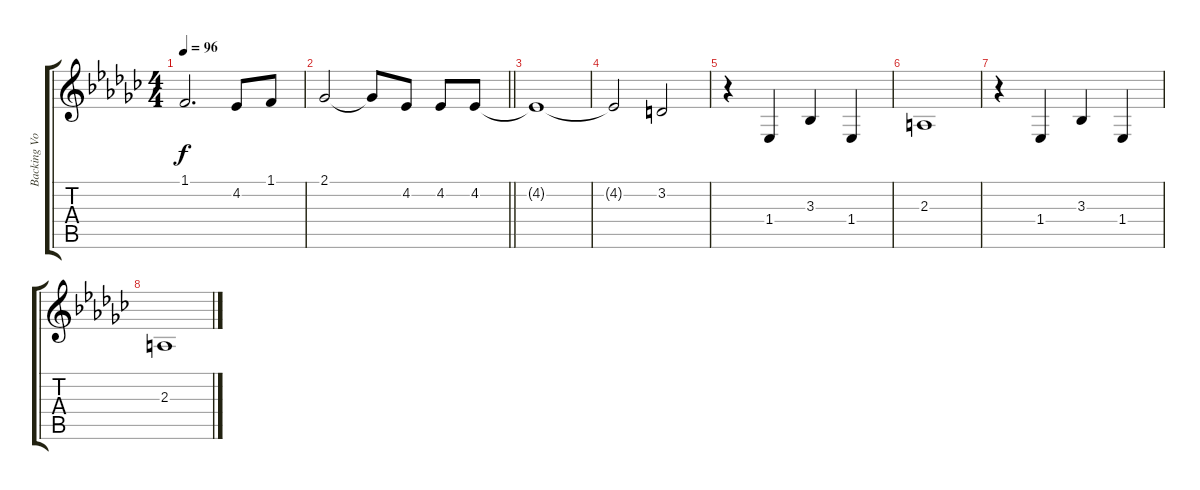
\track ("Backing Vocals" "Backing Vo") {instrument cello}
\staff {score tabs}
\tuning (E4 B3 G3 D3 A2 E2) {hide}
\ts (4 4)
\tempo 96
\clef g2
\ks gb
1.1.2{d dy f} 4.2.8 1.1.8 |
\barLineRight lightlight
2.1.2 2.1{t}.8 4.2.8 4.2.8 4.2.8 |
4.2{t}.1 |
4.2{t}.2 3.2.2 |
r.4 1.4.4 3.3.4 1.4.4 |
2.3.1 |
r.4 1.4.4 3.3.4 1.4.4 |
2.3.1
